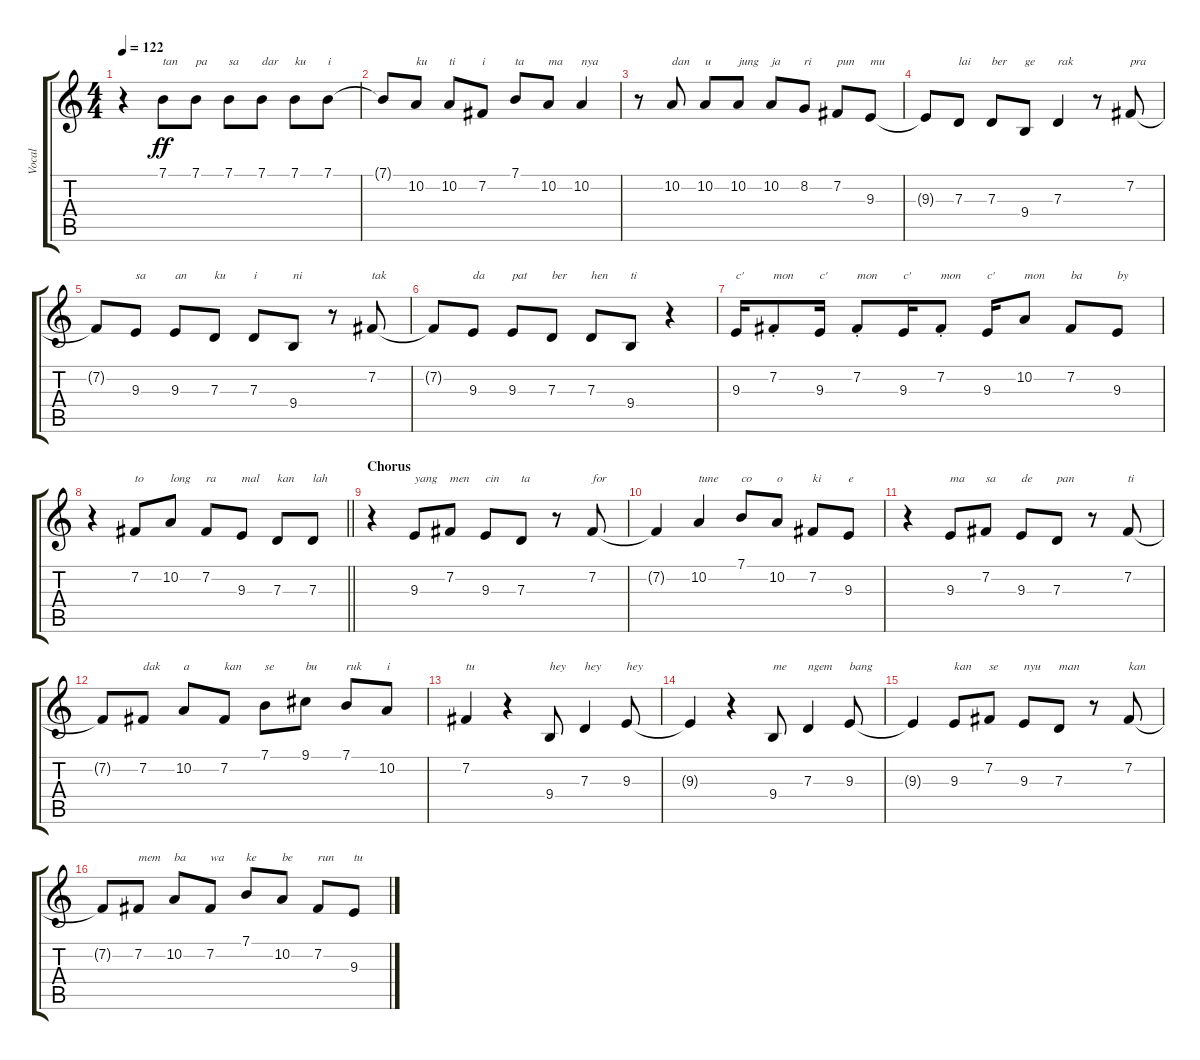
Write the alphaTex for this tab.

\track ("Vocal" "Vocal") {instrument lead2sawtooth}
\staff {score tabs}
\tuning (E4 B3 G3 D3 A2 E2) {hide}
\ts (4 4)
\tempo 122
\clef g2
\ks c
r.4{dy ff} 7.1.8{txt "tan"} 7.1.8{txt "pa"} 7.1.8{txt "sa"} 7.1.8{txt "dar"} 7.1.8{txt "ku"} 7.1.8{txt "i"} |
7.1{t}.8 10.2.8{txt "ku"} 10.2.8{txt "ti"} 7.2.8{txt "i"} 7.1.8{txt "ta"} 10.2.8{txt "ma"} 10.2.4{txt "nya"} |
r.8 10.2.8{txt "dan"} 10.2.8{txt "u"} 10.2.8{txt "jung"} 10.2.8{txt "ja"} 8.2.8{txt "ri"} 7.2.8{txt "pun"} 9.3.8{txt "mu"} |
9.3{t}.8 7.3.8{txt "lai"} 7.3.8{txt "ber"} 9.4.8{txt "ge"} 7.3.4{txt "rak"} r.8 7.2.8{txt "pra"} |
7.2{t}.8 9.3.8{txt "sa"} 9.3.8{txt "an"} 7.3.8{txt "ku"} 7.3.8{txt "i"} 9.4.8{txt "ni"} r.8 7.2.8{txt "tak"} |
7.2{t}.8 9.3.8{txt "da"} 9.3.8{txt "pat"} 7.3.8{txt "ber"} 7.3.8{txt "hen"} 9.4.8{txt "ti"} r.4 |
9.3.16{txt "c'"} 7.2{st}.8{txt "mon"} 9.3.16{txt "c'"} 7.2{st}.8{txt "mon"} 9.3.16{txt "c'"} 7.2{st}.8{txt "mon"} 9.3.16{txt "c'"} 10.2.8{txt "mon"} 7.2.8{txt "ba"} 9.3.8{txt "by"} |
\barLineRight lightlight
r.4 7.2.8{txt "to"} 10.2.8{txt "long"} 7.2.8{txt "ra"} 9.3.8{txt "mal"} 7.3.8{txt "kan"} 7.3.8{txt "lah"} |
\section ("" "Chorus")
r.4 9.3.8{txt "yang"} 7.2.8{txt "men"} 9.3.8{txt "cin"} 7.3.8{txt "ta"} r.8 7.2.8{txt "for"} |
7.2{t}.4 10.2.4{txt "tune"} 7.1.8{txt "co"} 10.2.8{txt "o"} 7.2.8{txt "ki"} 9.3.8{txt "e"} |
r.4 9.3.8{txt "ma"} 7.2.8{txt "sa"} 9.3.8{txt "de"} 7.3.8{txt "pan"} r.8 7.2.8{txt "ti"} |
7.2{t}.8 7.2.8{txt "dak"} 10.2.8{txt "a"} 7.2.8{txt "kan"} 7.1.8{txt "se"} 9.1.8{txt "bu"} 7.1.8{txt "ruk"} 10.2.8{txt "i"} |
7.2.4{txt "tu"} r.4 9.4.8{txt "hey"} 7.3.4{txt "hey"} 9.3.8{txt "hey"} |
9.3{t}.4 r.4 9.4.8{txt "me"} 7.3.4{txt "ngem"} 9.3.8{txt "bang"} |
9.3{t}.4 9.3.8{txt "kan"} 7.2.8{txt "se"} 9.3.8{txt "nyu"} 7.3.8{txt "man"} r.8 7.2.8{txt "kan"} |
7.2{t}.8 7.2.8{txt "mem"} 10.2.8{txt "ba"} 7.2.8{txt "wa"} 7.1.8{txt "ke"} 10.2.8{txt "be"} 7.2.8{txt "run"} 9.3.8{txt "tu"}
